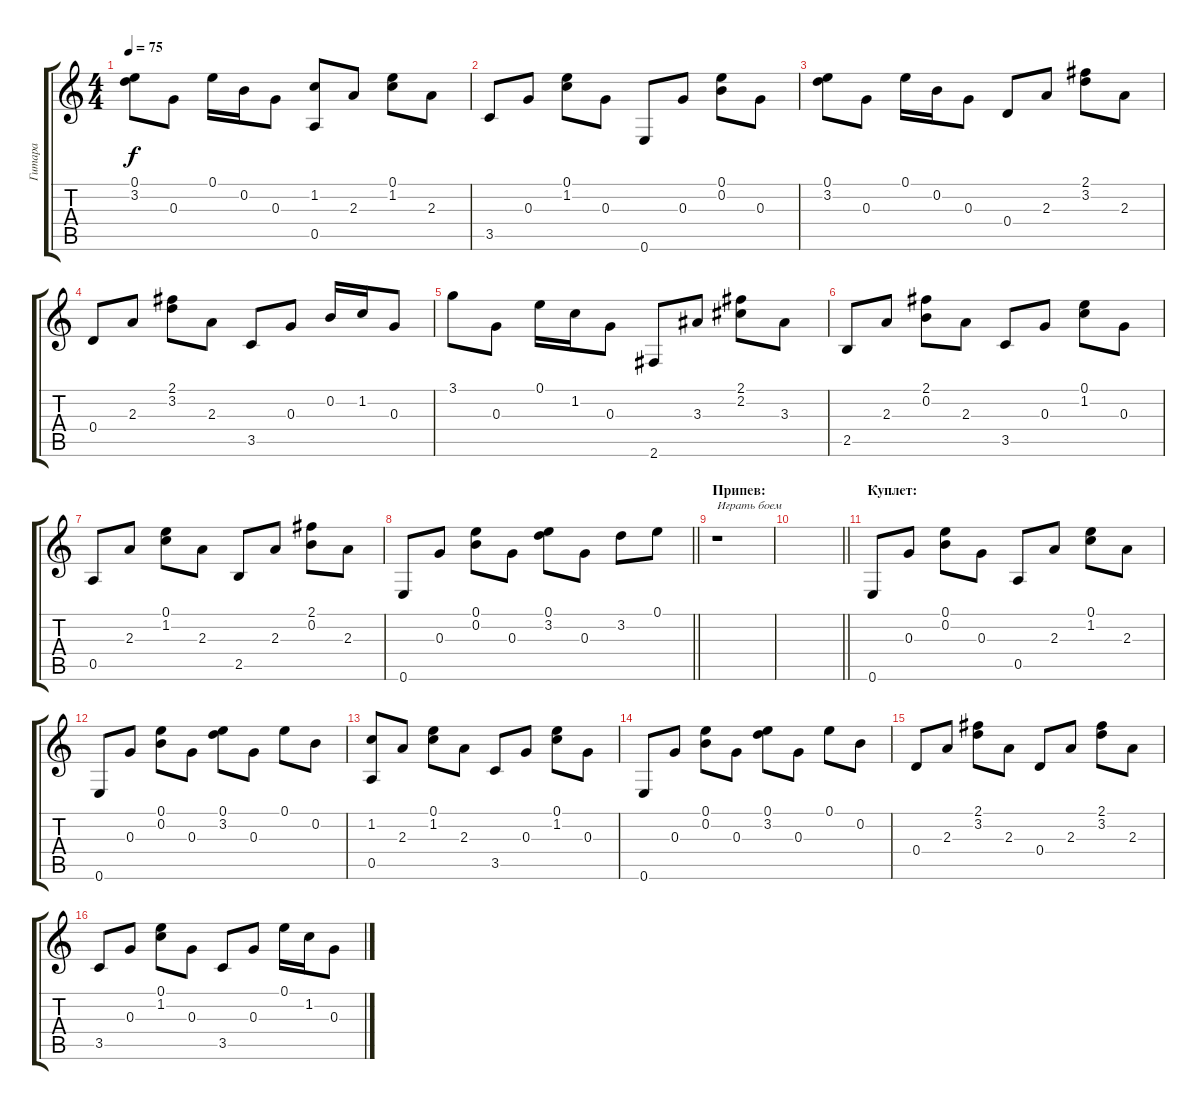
\track ("Гитара" "Гитара") {instrument acousticguitarsteel}
\staff {score tabs}
\tuning (E4 B3 G3 D3 A2 E2) {hide}
\ts (4 4)
\tempo 75
\clef g2
\ks c
(0.1 3.2).8{dy f} 0.3.8 0.1.16 0.2.16 0.3.8 (1.2 0.5).8 2.3.8 (0.1 1.2).8 2.3.8 |
3.5.8 0.3.8 (0.1 1.2).8 0.3.8 0.6.8 0.3.8 (0.1 0.2).8 0.3.8 |
(0.1 3.2).8 0.3.8 0.1.16 0.2.16 0.3.8 0.4.8 2.3.8 (2.1 3.2).8 2.3.8 |
0.4.8 2.3.8 (2.1 3.2).8 2.3.8 3.5.8 0.3.8 0.2.16 1.2.16 0.3.8 |
3.1.8 0.3.8 0.1.16 1.2.16 0.3.8 2.6.8 3.3.8 (2.1 2.2).8 3.3.8 |
2.5.8 2.3.8 (2.1 0.2).8 2.3.8 3.5.8 0.3.8 (0.1 1.2).8 0.3.8 |
0.5.8 2.3.8 (0.1 1.2).8 2.3.8 2.5.8 2.3.8 (2.1 0.2).8 2.3.8 |
\barLineRight lightlight
0.6.8 0.3.8 (0.1 0.2).8 0.3.8 (0.1 3.2).8 0.3.8 3.2.8 0.1.8 |
\section ("" "Припев: ")
r.1{txt "Играть боем"} |
\barLineRight lightlight
|
\section ("" "Куплет:")
0.6.8 0.3.8 (0.1 0.2).8 0.3.8 0.5.8 2.3.8 (0.1 1.2).8 2.3.8 |
0.6.8 0.3.8 (0.1 0.2).8 0.3.8 (0.1 3.2).8 0.3.8 0.1.8 0.2.8 |
(1.2 0.5).8 2.3.8 (0.1 1.2).8 2.3.8 3.5.8 0.3.8 (0.1 1.2).8 0.3.8 |
0.6.8 0.3.8 (0.1 0.2).8 0.3.8 (0.1 3.2).8 0.3.8 0.1.8 0.2.8 |
0.4.8 2.3.8 (2.1 3.2).8 2.3.8 0.4.8 2.3.8 (2.1 3.2).8 2.3.8 |
3.5.8 0.3.8 (0.1 1.2).8 0.3.8 3.5.8 0.3.8 0.1.16 1.2.16 0.3.8
